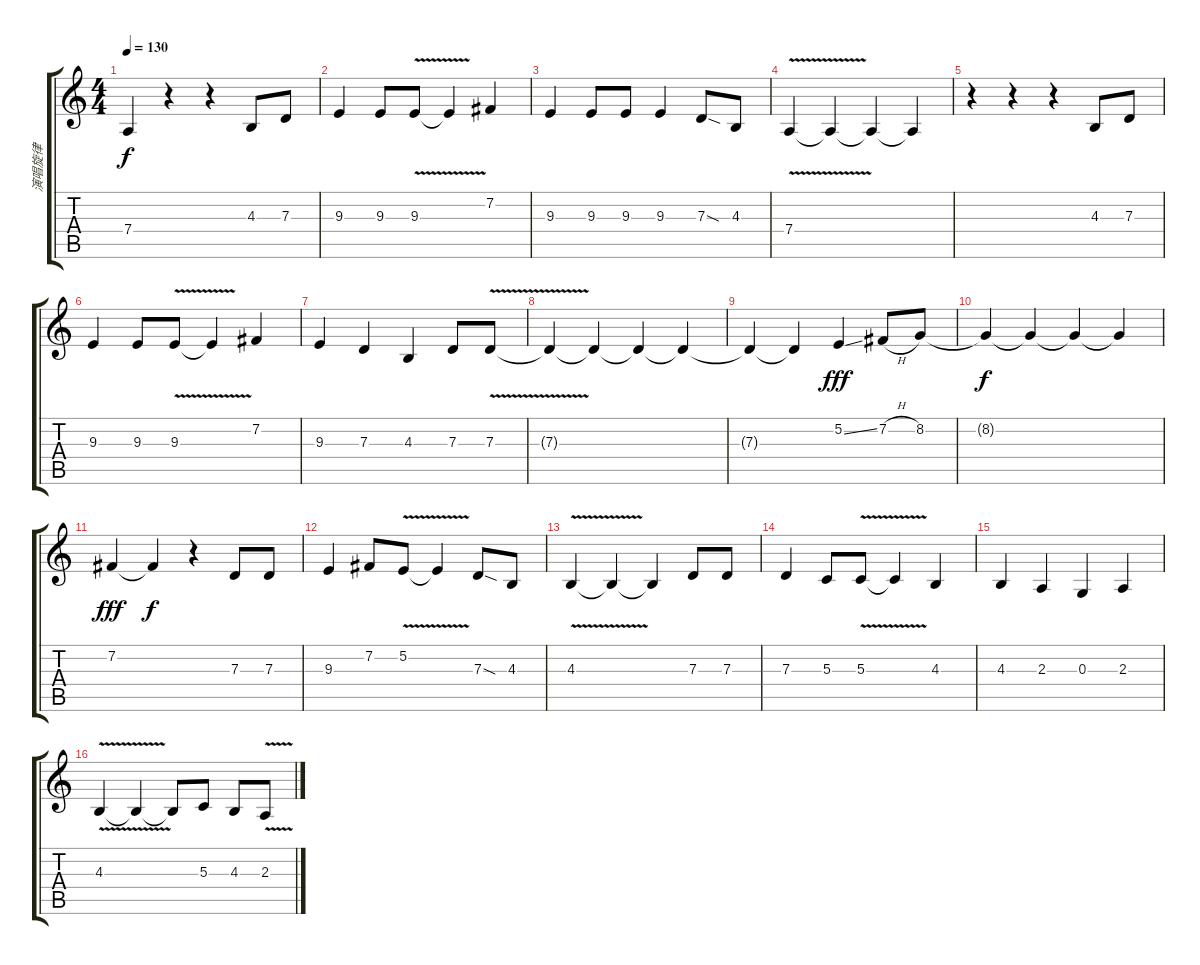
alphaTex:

\track ("演唱旋律" "演唱旋律") {instrument sopranosax}
\staff {score tabs}
\tuning (E4 B3 G3 D3 A2 D2) {hide}
\ts (4 4)
\tempo 130
\clef g2
\ks c
7.4{t}.4{dy f} r.4 r.4 4.3.8 7.3.8 |
9.3.4 9.3.8 9.3{v}.8 9.3{t}.4 7.2.4 |
9.3.4 9.3.8 9.3.8 9.3.4 7.3{sod}.8 4.3.8 |
7.4{v}.4 7.4{t}.4 7.4{t}.4 7.4{t}.4 |
r.4 r.4 r.4 4.3.8 7.3.8 |
9.3.4 9.3.8 9.3{v}.8 9.3{t}.4 7.2.4 |
9.3.4 7.3.4 4.3.4 7.3.8 7.3{v}.8 |
7.3{t}.4 7.3{t}.4 7.3{t}.4 7.3{t}.4 |
7.3{t}.4 7.3{t}.4 5.2{ss}.4{dy fff} 7.2{h}.8 8.2.8 |
8.2{t}.4{dy f} 8.2{t}.4 8.2{t}.4 8.2{t}.4 |
7.2.4{dy fff} 7.2{t}.4{dy f} r.4 7.3.8 7.3.8 |
9.3.4 7.2.8 5.2{v}.8 5.2{t}.4 7.3{sod}.8 4.3.8 |
4.3{v}.4 4.3{t}.4 4.3{t}.4 7.3.8 7.3.8 |
7.3.4 5.3.8 5.3{v}.8 5.3{t}.4 4.3.4 |
4.3.4 2.3.4 0.3.4 2.3.4 |
4.3{v}.4 4.3{t}.4 4.3{t}.8 5.3.8 4.3.8 2.3{v}.8
